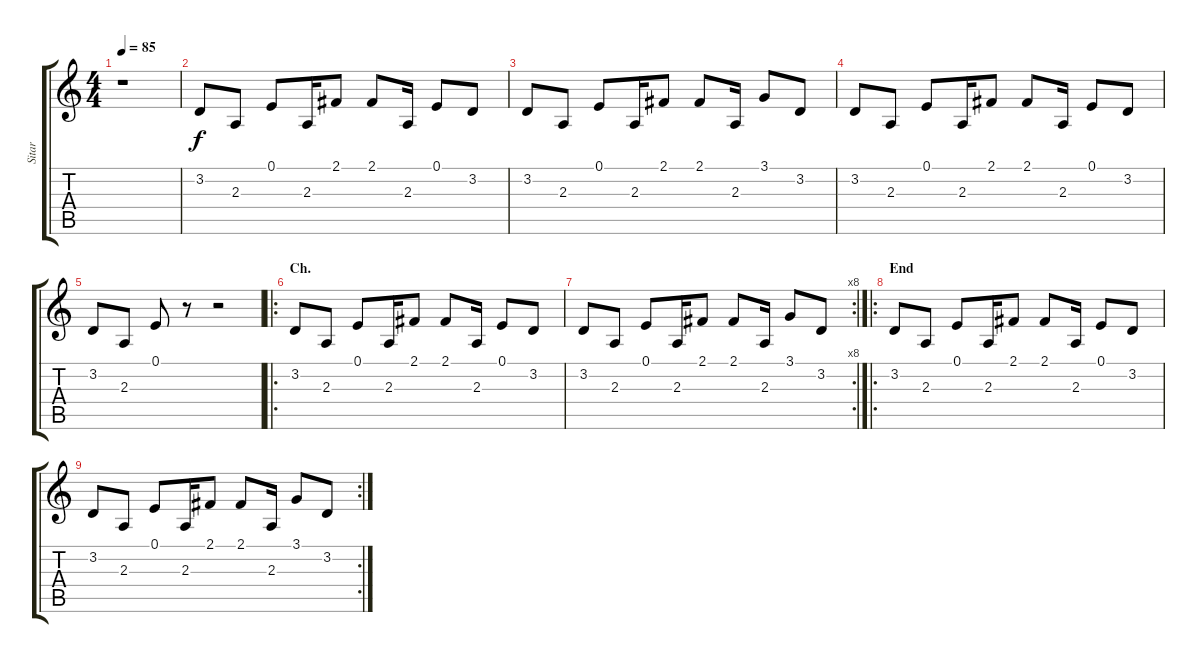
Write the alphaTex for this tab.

\track ("Sitar" "Sitar") {instrument sitar}
\staff {score tabs}
\tuning (E4 B3 G3 D3 A2 E2) {hide}
\ts (4 4)
\tempo 85
\clef g2
\ks c
r.1{dy f} |
3.2.8 2.3.8 0.1.8 2.3.16 2.1.8 2.1.8 2.3.16 0.1.8 3.2.8 |
3.2.8 2.3.8 0.1.8 2.3.16 2.1.8 2.1.8 2.3.16 3.1.8 3.2.8 |
3.2.8 2.3.8 0.1.8 2.3.16 2.1.8 2.1.8 2.3.16 0.1.8 3.2.8 |
3.2.8 2.3.8 0.1.8 r.8 r.2 |
\ro
\section ("" "Ch.")
3.2.8 2.3.8 0.1.8 2.3.16 2.1.8 2.1.8 2.3.16 0.1.8 3.2.8 |
\rc 8
3.2.8 2.3.8 0.1.8 2.3.16 2.1.8 2.1.8 2.3.16 3.1.8 3.2.8 |
\ro
\section ("" "End")
3.2.8 2.3.8 0.1.8 2.3.16 2.1.8 2.1.8 2.3.16 0.1.8 3.2.8 |
\rc 2
3.2.8 2.3.8 0.1.8 2.3.16 2.1.8 2.1.8 2.3.16 3.1.8 3.2.8
